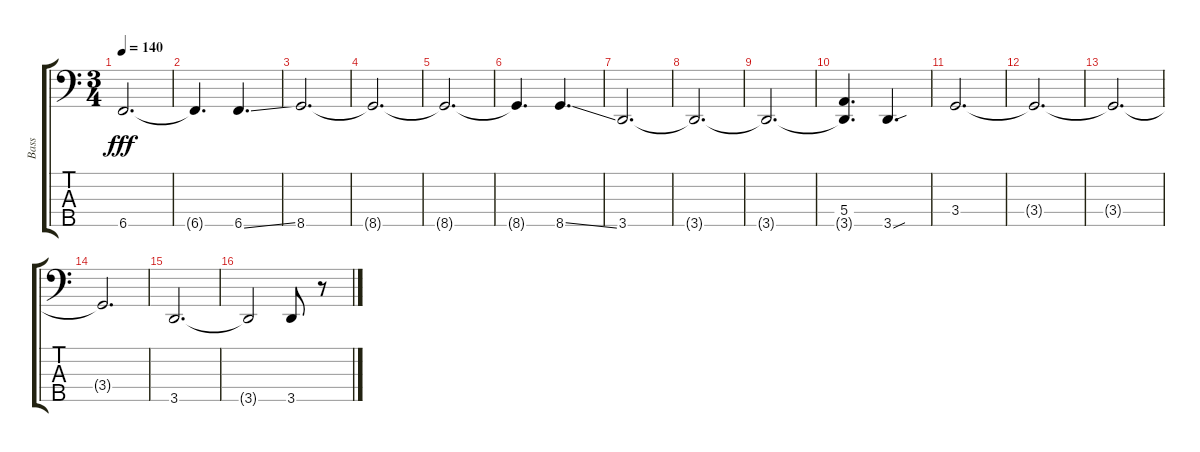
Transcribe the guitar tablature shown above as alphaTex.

\track ("Bass" "Bass") {instrument fretlessbass}
\staff {score tabs}
\tuning (G2 D2 A1 E1 B0) {hide}
\ts (3 4)
\tempo 140
\clef f4
\ks c
6.5{t}.2{d dy fff} |
6.5{t}.4{d} 6.5{ss}.4{d} |
8.5.2{d} |
8.5{t}.2{d} |
8.5{t}.2{d} |
8.5{t}.4{d} 8.5{ss}.4{d} |
3.5.2{d} |
3.5{t}.2{d} |
3.5{t}.2{d} |
(5.4 3.5{t}).4{d} 3.5{sou}.4{d} |
3.4.2{d} |
3.4{t}.2{d} |
3.4{t}.2{d} |
3.4{t}.2{d} |
3.5.2{d} |
3.5{t}.2 3.5.8 r.8
